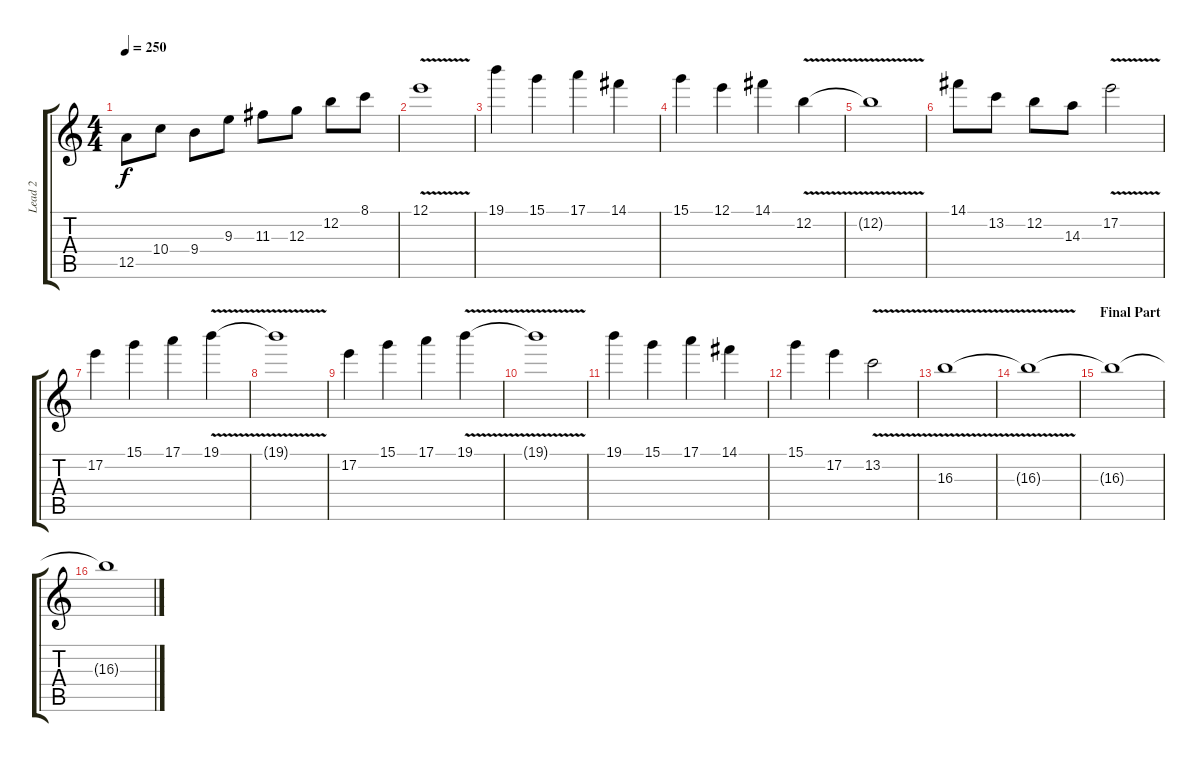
\track ("Lead 2" "Lead 2") {instrument overdrivenguitar}
\staff {score tabs}
\tuning (E4 B3 G3 D3 A2 E2) {hide}
\ts (4 4)
\tempo 250
\clef g2
\ks c
12.5.8{dy f} 10.4.8 9.4.8 9.3.8 11.3.8 12.3.8 12.2.8 8.1.8 |
12.1{v}.1 |
19.1.4 15.1.4 17.1.4 14.1.4 |
15.1.4 12.1.4 14.1.4 12.2{v}.4 |
12.2{t}.1 |
14.1.8 13.2.8 12.2.8 14.3.8 17.2{v}.2 |
17.2.4 15.1.4 17.1.4 19.1{v}.4 |
19.1{t}.1 |
17.2.4 15.1.4 17.1.4 19.1{v}.4 |
19.1{t}.1 |
19.1.4 15.1.4 17.1.4 14.1.4 |
15.1.4 17.2.4 13.2{v}.2 |
16.3{v}.1 |
16.3{t}.1{volume 0} |
\section ("" "Final Part")
16.3{t}.1 |
16.3{t}.1
